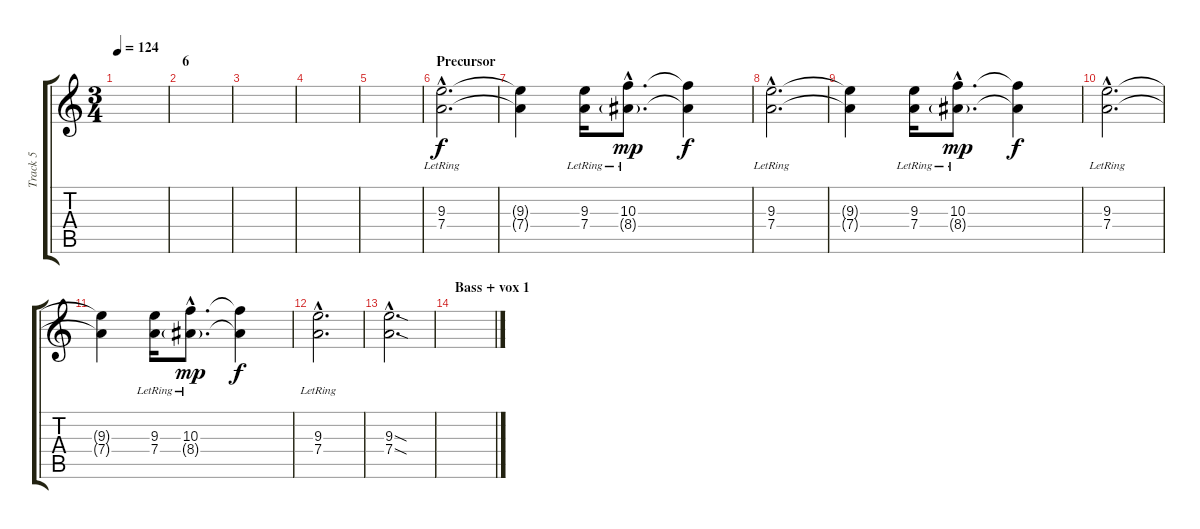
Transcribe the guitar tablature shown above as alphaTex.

\track ("Track 5" "Track 5") {instrument electricguitarjazz}
\staff {score tabs}
\tuning (E4 B3 G3 D3 A2 D2) {hide}
\ts (3 4)
\tempo 124
\clef g2
\ks c
|
\section ("" "6")
|
|
|
|
\section ("" "Precursor")
(9.3{hac lr} 7.4{hac lr}).2{d} |
(9.3{t} 7.4{t}).4 (9.3{lr} 7.4{lr}).16 (10.3{hac lr} 8.4{g hac lr}).8{d dy mp} (10.3{t} 8.4{t}).4{dy f} |
(9.3{hac lr} 7.4{hac lr}).2{d} |
(9.3{t} 7.4{t}).4 (9.3{lr} 7.4{lr}).16 (10.3{hac lr} 8.4{g hac lr}).8{d dy mp} (10.3{t} 8.4{t}).4{dy f} |
(9.3{hac lr} 7.4{hac lr}).2{d} |
(9.3{t} 7.4{t}).4 (9.3{lr} 7.4{lr}).16 (10.3{hac lr} 8.4{g hac lr}).8{d dy mp} (10.3{t} 8.4{t}).4{dy f} |
(9.3{hac lr} 7.4{hac lr}).2{d} |
(9.3{sod hac} 7.4{sod hac}).2{d volume 0} |
\section ("" "Bass + vox 1")
